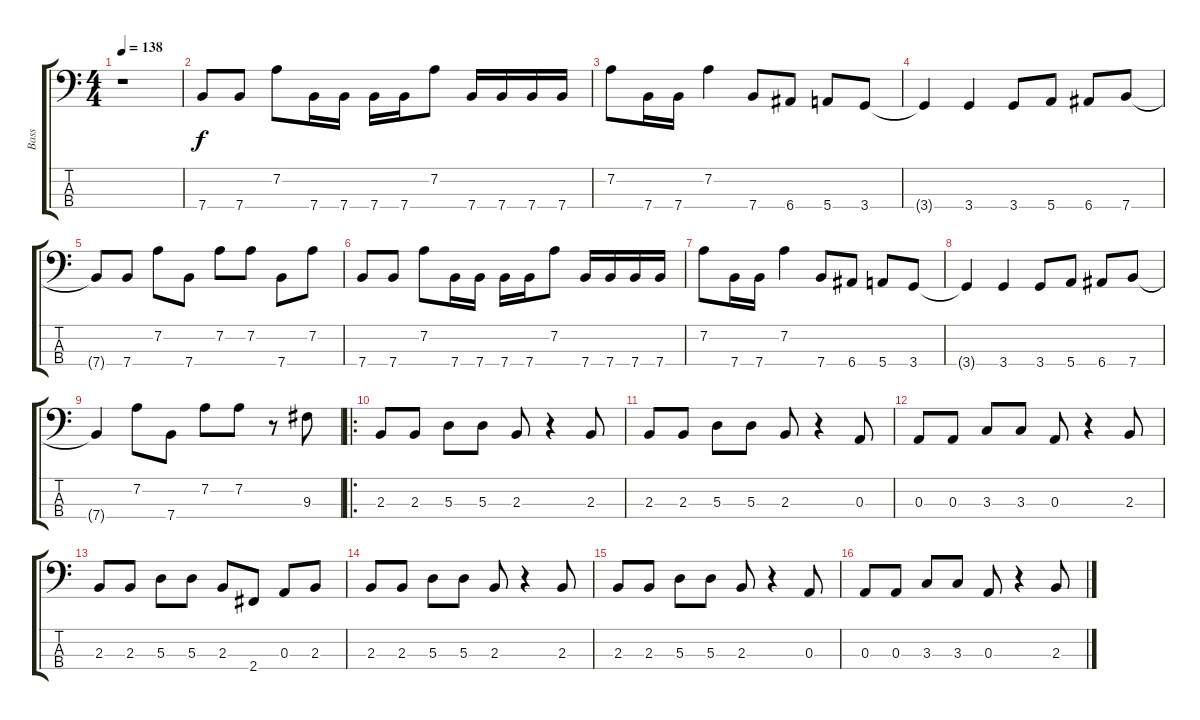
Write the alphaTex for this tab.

\track ("Bass" "Bass") {instrument electricbassfinger}
\staff {score tabs}
\tuning (G2 D2 A1 E1) {hide}
\ts (4 4)
\tempo 138
\clef f4
\ks c
r.1{dy f instrument electricbassfinger} |
7.4.8 7.4.8 7.2.8 7.4.16 7.4.16 7.4.16 7.4.16 7.2.8 7.4.16 7.4.16 7.4.16 7.4.16 |
7.2.8 7.4.16 7.4.16 7.2.4 7.4.8 6.4.8 5.4.8 3.4.8 |
3.4{t}.4 3.4.4 3.4.8 5.4.8 6.4.8 7.4.8 |
7.4{t}.8 7.4.8 7.2.8 7.4.8 7.2.8 7.2.8 7.4.8 7.2.8 |
7.4.8 7.4.8 7.2.8 7.4.16 7.4.16 7.4.16 7.4.16 7.2.8 7.4.16 7.4.16 7.4.16 7.4.16 |
7.2.8 7.4.16 7.4.16 7.2.4 7.4.8 6.4.8 5.4.8 3.4.8 |
3.4{t}.4 3.4.4 3.4.8 5.4.8 6.4.8 7.4.8 |
7.4{t}.4 7.2.8 7.4.8 7.2.8 7.2.8 r.8 9.3.8 |
\ro
2.3.8 2.3.8 5.3.8 5.3.8 2.3.8 r.4 2.3.8 |
2.3.8 2.3.8 5.3.8 5.3.8 2.3.8 r.4 0.3.8 |
0.3.8 0.3.8 3.3.8 3.3.8 0.3.8 r.4 2.3.8 |
2.3.8 2.3.8 5.3.8 5.3.8 2.3.8 2.4.8 0.3.8 2.3.8 |
2.3.8 2.3.8 5.3.8 5.3.8 2.3.8 r.4 2.3.8 |
2.3.8 2.3.8 5.3.8 5.3.8 2.3.8 r.4 0.3.8 |
0.3.8 0.3.8 3.3.8 3.3.8 0.3.8 r.4 2.3.8
